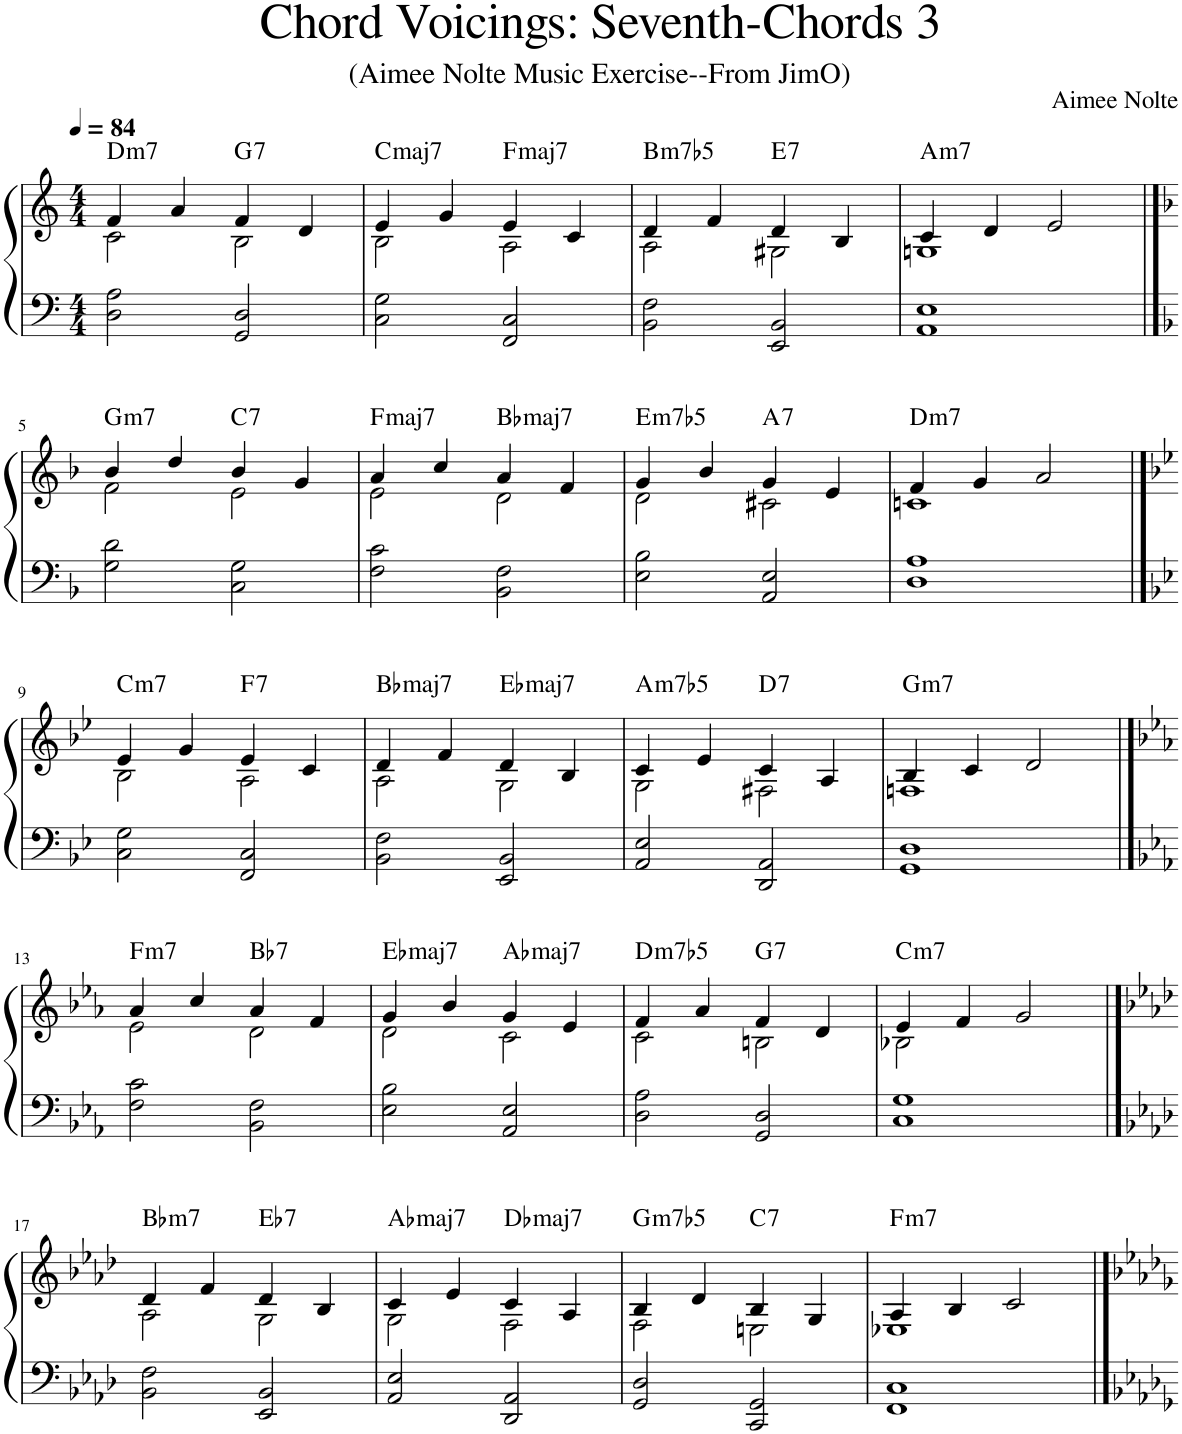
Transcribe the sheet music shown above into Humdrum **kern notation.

**kern	**kern	**harte
*part1	*part1	*part1
*staff2	*staff1	*
*I"Piano	*	*
*I'Pno.	*	*
*clefF4	*clefG2	*
*k[]	*k[]	*
*M4/4	*M4/4	*
*MM84	*MM84	*
=1	=1	=1
*	*^	*
!	!	!	!LO:H:kt=m7
2D\ 2A\	4f/	2c\	D:min7
.	4a/	.	.
!	!	!	!LO:H:kt=7
2GG/ 2D/	4f/	2B\	G:7
.	4d/	.	.
=2	=2	=2	=2
!	!	!	!LO:H:kt=maj7
2C\ 2G\	4e/	2B\	C:maj7
.	4g/	.	.
!	!	!	!LO:H:kt=maj7
2FF/ 2C/	4e/	2A\	F:maj7
.	4c/	.	.
=3	=3	=3	=3
!	!	!	!LO:H:kt=m7b5
2BB\ 2F\	4d/	2A\	B:hdim7
.	4f/	.	.
!	!	!	!LO:H:kt=7
2EE/ 2BB/	4d/	2G#X\	E:7
.	4B/	.	.
=4	=4	=4	=4
!	!	!	!LO:H:kt=m7
1AA 1E	4c/	1Gn	A:min7
.	4d/	.	.
.	2e/	.	.
!!LO:LB:g=z	!!
==5	==5	==5	==5
*k[b-]	*k[b-]	*	*
!	!	!	!LO:H:kt=m7
2G\ 2d\	4b-/	2f\	G:min7
.	4dd/	.	.
!	!	!	!LO:H:kt=7
2C\ 2G\	4b-/	2e\	C:7
.	4g/	.	.
=6	=6	=6	=6
!	!	!	!LO:H:kt=maj7
2F\ 2c\	4a/	2e\	F:maj7
.	4cc/	.	.
!	!	!	!LO:H:kt=maj7
2BB-\ 2F\	4a/	2d\	Bb:maj7
.	4f/	.	.
=7	=7	=7	=7
!	!	!	!LO:H:kt=m7b5
2E\ 2B-\	4g/	2d\	E:hdim7
.	4b-/	.	.
!	!	!	!LO:H:kt=7
2AA/ 2E/	4g/	2c#X\	A:7
.	4e/	.	.
=8	=8	=8	=8
!	!	!	!LO:H:kt=m7
1D 1A	4f/	1cn	D:min7
.	4g/	.	.
.	2a/	.	.
!!LO:LB:g=z	!!
==9	==9	==9	==9
*k[b-e-]	*k[b-e-]	*	*
!	!	!	!LO:H:kt=m7
2C\ 2G\	4e-/	2B-\	C:min7
.	4g/	.	.
!	!	!	!LO:H:kt=7
2FF/ 2C/	4e-/	2A\	F:7
.	4c/	.	.
=10	=10	=10	=10
!	!	!	!LO:H:kt=maj7
2BB-\ 2F\	4d/	2A\	Bb:maj7
.	4f/	.	.
!	!	!	!LO:H:kt=maj7
2EE-/ 2BB-/	4d/	2G\	Eb:maj7
.	4B-/	.	.
=11	=11	=11	=11
!	!	!	!LO:H:kt=m7b5
2AA/ 2E-/	4c/	2G\	A:hdim7
.	4e-/	.	.
!	!	!	!LO:H:kt=7
2DD/ 2AA/	4c/	2F#X\	D:7
.	4A/	.	.
=12	=12	=12	=12
!	!	!	!LO:H:kt=m7
1GG 1D	4B-/	1Fn	G:min7
.	4c/	.	.
.	2d/	.	.
!!LO:LB:g=z	!!
==13	==13	==13	==13
*k[b-e-a-]	*k[b-e-a-]	*	*
!	!	!	!LO:H:kt=m7
2F\ 2c\	4a-/	2e-\	F:min7
.	4cc/	.	.
!	!	!	!LO:H:kt=7
2BB-\ 2F\	4a-/	2d\	Bb:7
.	4f/	.	.
=14	=14	=14	=14
!	!	!	!LO:H:kt=maj7
2E-\ 2B-\	4g/	2d\	Eb:maj7
.	4b-/	.	.
!	!	!	!LO:H:kt=maj7
2AA-/ 2E-/	4g/	2c\	Ab:maj7
.	4e-/	.	.
=15	=15	=15	=15
!	!	!	!LO:H:kt=m7b5
2D\ 2A-\	4f/	2c\	D:hdim7
.	4a-/	.	.
!	!	!	!LO:H:kt=7
2GG/ 2D/	4f/	2Bn\	G:7
.	4d/	.	.
=16	=16	=16	=16
!	!	!	!LO:H:kt=m7
1C 1G	4e-/	2B-X\	C:min7
.	4f/	.	.
.	2g/	2ryy	.
!!LO:LB:g=z	!!
==17	==17	==17	==17
*k[b-e-a-d-]	*k[b-e-a-d-]	*	*
!	!	!	!LO:H:kt=m7
2BB-\ 2F\	4d-/	2A-\	Bb:min7
.	4f/	.	.
!	!	!	!LO:H:kt=7
2EE-/ 2BB-/	4d-/	2G\	Eb:7
.	4B-/	.	.
=18	=18	=18	=18
!	!	!	!LO:H:kt=maj7
2AA-/ 2E-/	4c/	2G\	Ab:maj7
.	4e-/	.	.
!	!	!	!LO:H:kt=maj7
2DD-/ 2AA-/	4c/	2F\	Db:maj7
.	4A-/	.	.
=19	=19	=19	=19
!	!	!	!LO:H:kt=m7b5
2GG/ 2D-/	4B-/	2F\	G:hdim7
.	4d-/	.	.
!	!	!	!LO:H:kt=7
2CC/ 2GG/	4B-/	2En\	C:7
.	4G/	.	.
=20	=20	=20	=20
!	!	!	!LO:H:kt=m7
1FF 1C	4A-/	1E-X	F:min7
.	4B-/	.	.
.	2c/	.	.
*	*v	*v	*
==	==	==
*-	*-	*-
